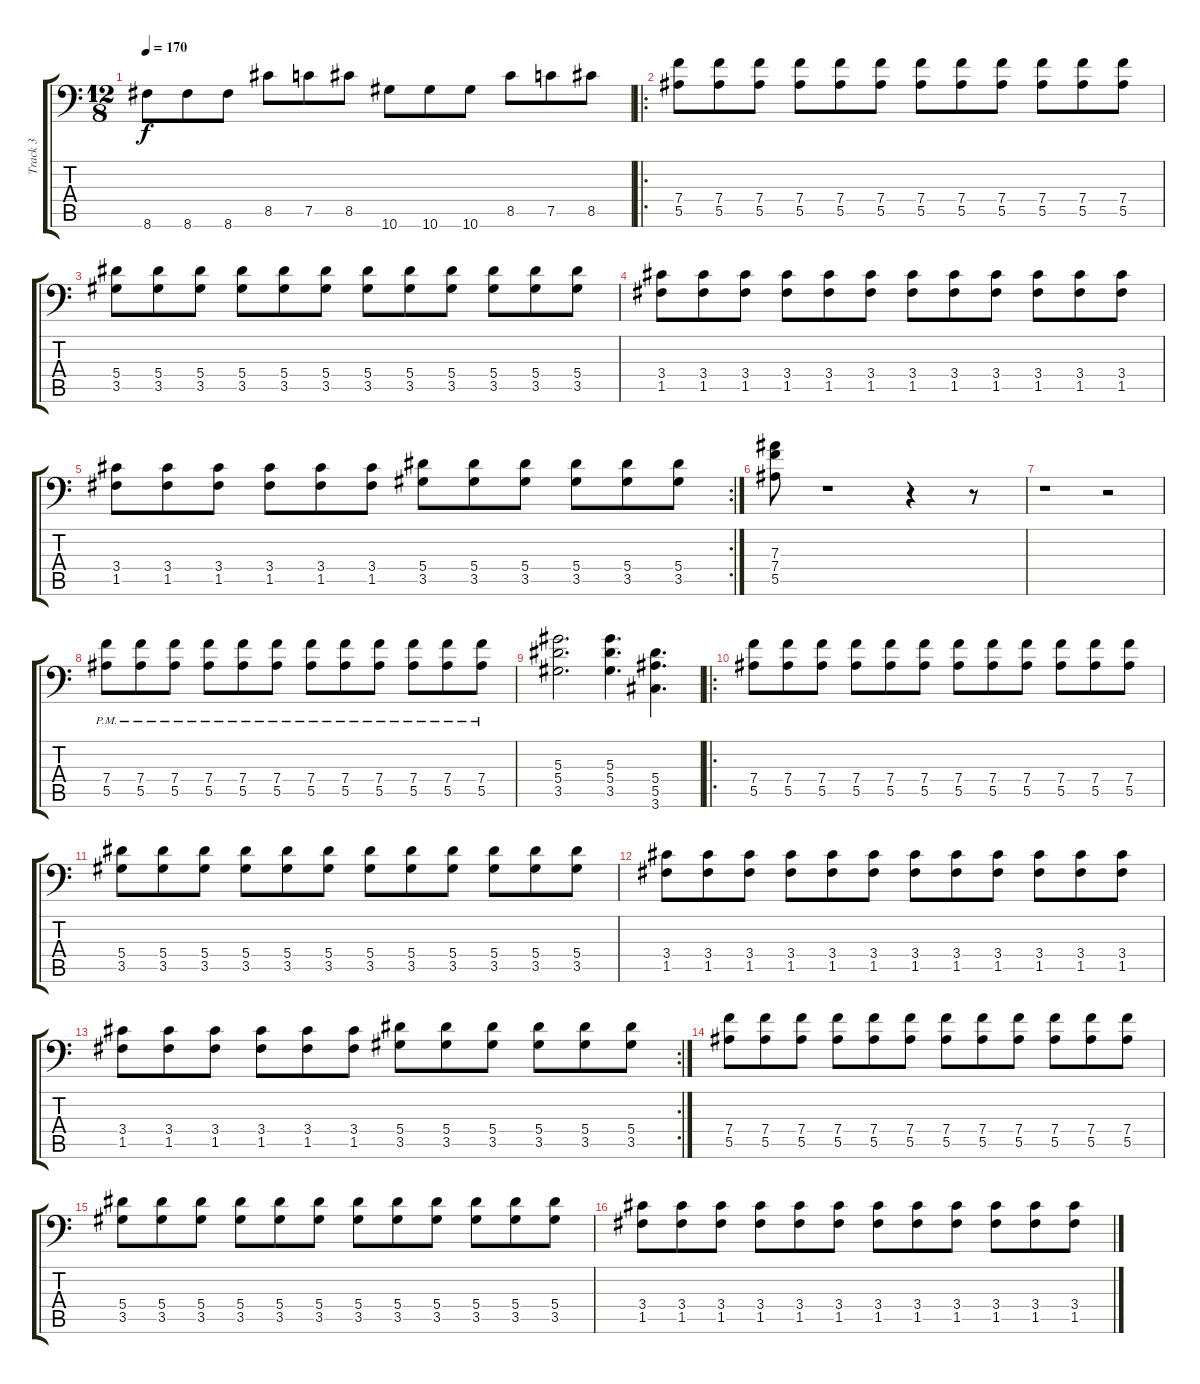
\track ("Track 3" "Track 3") {instrument distortionguitar}
\staff {score tabs}
\tuning (C4 G3 Eb3 Bb2 F2 Bb1) {hide}
\ts (12 8)
\tempo 170
\clef f4
\ks c
8.6.8{dy f} 8.6.8 8.6.8 8.5.8 7.5.8 8.5.8 10.6.8 10.6.8 10.6.8 8.5.8 7.5.8 8.5.8 |
\ro
(7.4 5.5).8 (7.4 5.5).8 (7.4 5.5).8 (7.4 5.5).8 (7.4 5.5).8 (7.4 5.5).8 (7.4 5.5).8 (7.4 5.5).8 (7.4 5.5).8 (7.4 5.5).8 (7.4 5.5).8 (7.4 5.5).8 |
(5.4 3.5).8 (5.4 3.5).8 (5.4 3.5).8 (5.4 3.5).8 (5.4 3.5).8 (5.4 3.5).8 (5.4 3.5).8 (5.4 3.5).8 (5.4 3.5).8 (5.4 3.5).8 (5.4 3.5).8 (5.4 3.5).8 |
(3.4 1.5).8 (3.4 1.5).8 (3.4 1.5).8 (3.4 1.5).8 (3.4 1.5).8 (3.4 1.5).8 (3.4 1.5).8 (3.4 1.5).8 (3.4 1.5).8 (3.4 1.5).8 (3.4 1.5).8 (3.4 1.5).8 |
\rc 2
(3.4 1.5).8 (3.4 1.5).8 (3.4 1.5).8 (3.4 1.5).8 (3.4 1.5).8 (3.4 1.5).8 (5.4 3.5).8 (5.4 3.5).8 (5.4 3.5).8 (5.4 3.5).8 (5.4 3.5).8 (5.4 3.5).8 |
(7.3 7.4 5.5).8 r.1 r.4 r.8 |
r.1 r.2 |
(7.4{pm} 5.5{pm}).8 (7.4{pm} 5.5{pm}).8 (7.4{pm} 5.5{pm}).8 (7.4{pm} 5.5{pm}).8 (7.4{pm} 5.5{pm}).8 (7.4{pm} 5.5{pm}).8 (7.4{pm} 5.5{pm}).8 (7.4{pm} 5.5{pm}).8 (7.4{pm} 5.5{pm}).8 (7.4{pm} 5.5{pm}).8 (7.4{pm} 5.5{pm}).8 (7.4{pm} 5.5{pm}).8 |
(5.3 5.4 3.5).2{d} (5.3 5.4 3.5).4{d} (5.4 5.5 3.6).4{d} |
\ro
(7.4 5.5).8 (7.4 5.5).8 (7.4 5.5).8 (7.4 5.5).8 (7.4 5.5).8 (7.4 5.5).8 (7.4 5.5).8 (7.4 5.5).8 (7.4 5.5).8 (7.4 5.5).8 (7.4 5.5).8 (7.4 5.5).8 |
(5.4 3.5).8 (5.4 3.5).8 (5.4 3.5).8 (5.4 3.5).8 (5.4 3.5).8 (5.4 3.5).8 (5.4 3.5).8 (5.4 3.5).8 (5.4 3.5).8 (5.4 3.5).8 (5.4 3.5).8 (5.4 3.5).8 |
(3.4 1.5).8 (3.4 1.5).8 (3.4 1.5).8 (3.4 1.5).8 (3.4 1.5).8 (3.4 1.5).8 (3.4 1.5).8 (3.4 1.5).8 (3.4 1.5).8 (3.4 1.5).8 (3.4 1.5).8 (3.4 1.5).8 |
\rc 2
(3.4 1.5).8 (3.4 1.5).8 (3.4 1.5).8 (3.4 1.5).8 (3.4 1.5).8 (3.4 1.5).8 (5.4 3.5).8 (5.4 3.5).8 (5.4 3.5).8 (5.4 3.5).8 (5.4 3.5).8 (5.4 3.5).8 |
(7.4 5.5).8 (7.4 5.5).8 (7.4 5.5).8 (7.4 5.5).8 (7.4 5.5).8 (7.4 5.5).8 (7.4 5.5).8 (7.4 5.5).8 (7.4 5.5).8 (7.4 5.5).8 (7.4 5.5).8 (7.4 5.5).8 |
(5.4 3.5).8 (5.4 3.5).8 (5.4 3.5).8 (5.4 3.5).8 (5.4 3.5).8 (5.4 3.5).8 (5.4 3.5).8 (5.4 3.5).8 (5.4 3.5).8 (5.4 3.5).8 (5.4 3.5).8 (5.4 3.5).8 |
(3.4 1.5).8 (3.4 1.5).8 (3.4 1.5).8 (3.4 1.5).8 (3.4 1.5).8 (3.4 1.5).8 (3.4 1.5).8 (3.4 1.5).8 (3.4 1.5).8 (3.4 1.5).8 (3.4 1.5).8 (3.4 1.5).8
